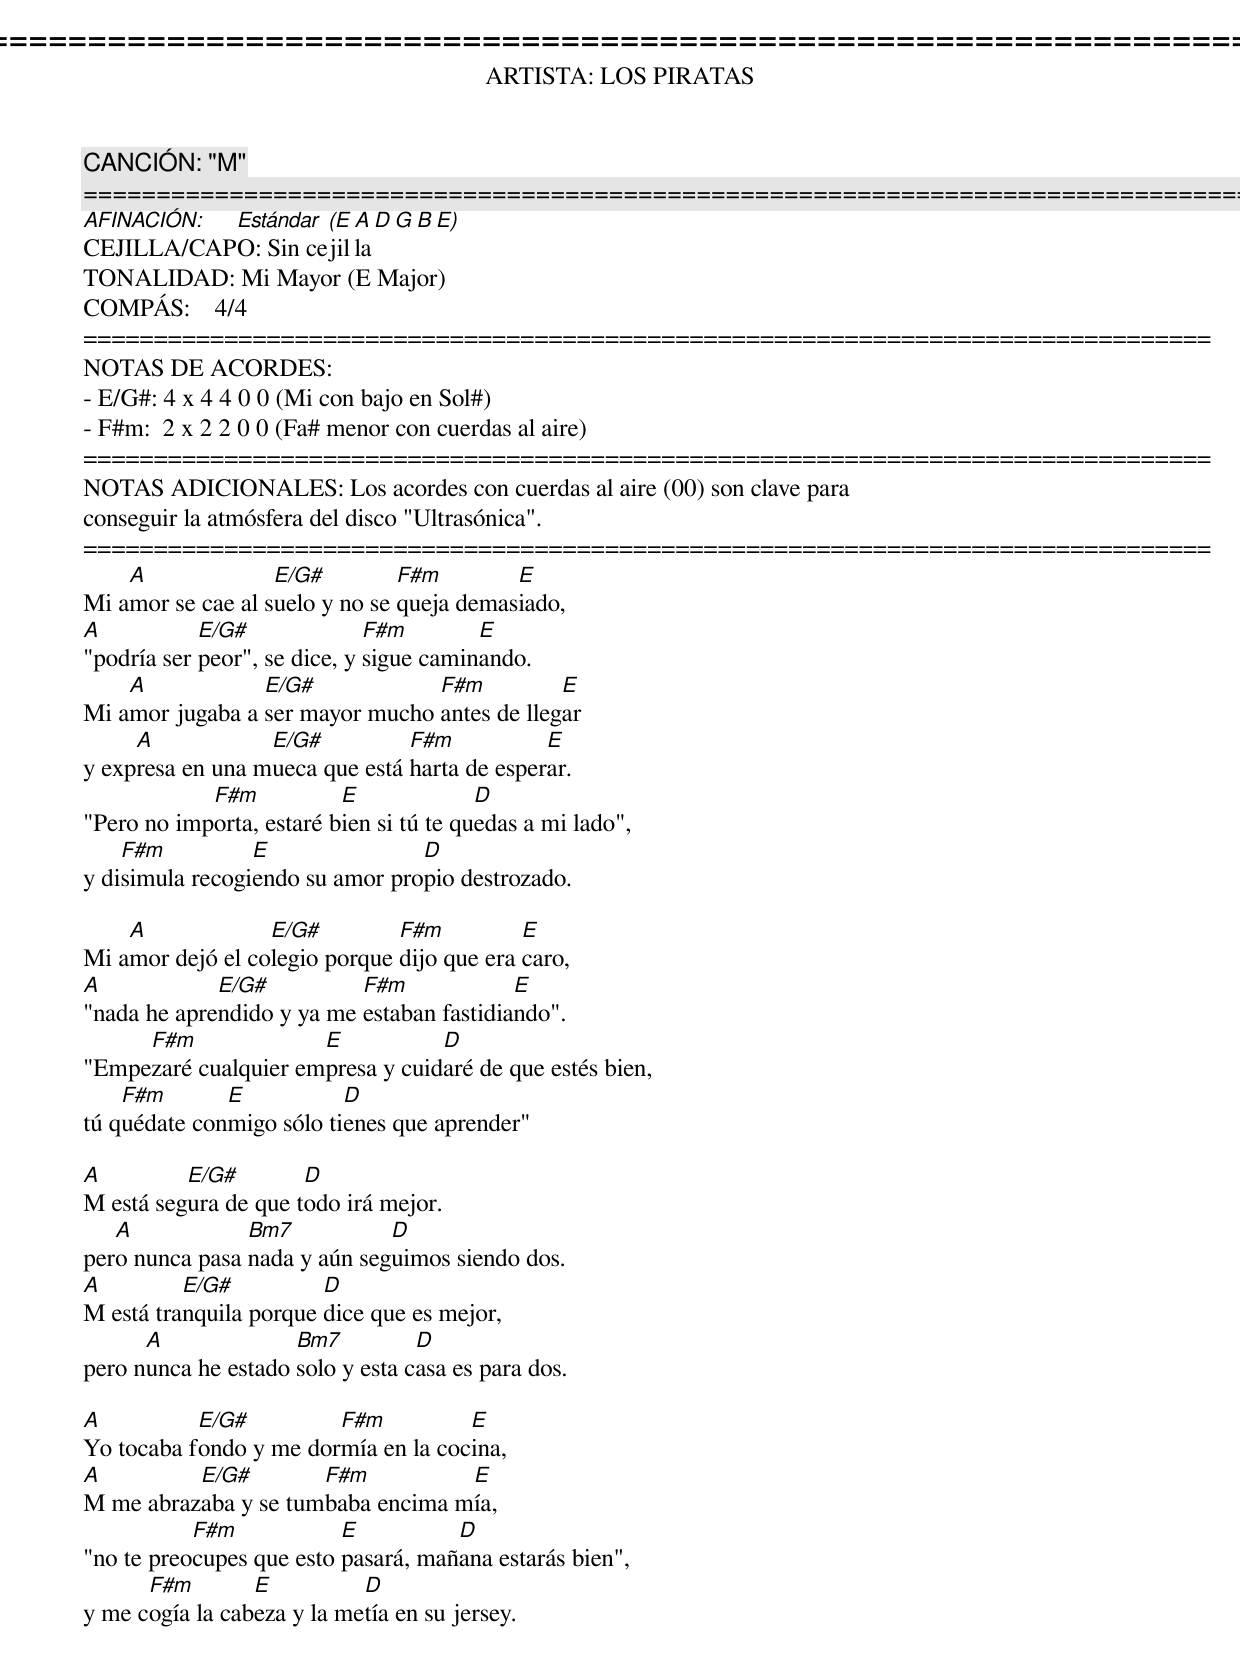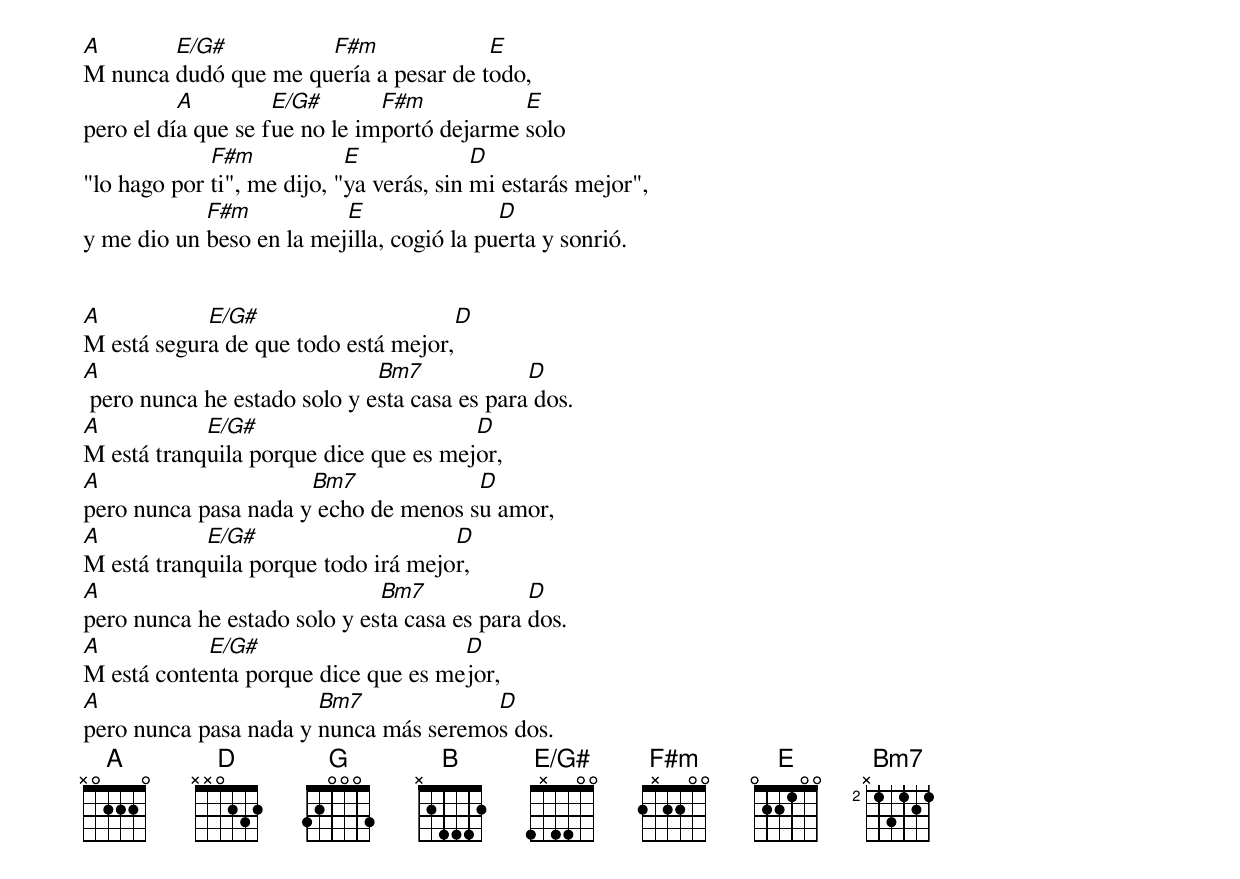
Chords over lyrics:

================================================================================
ARTISTA: LOS PIRATAS
CANCIÓN: "M"
================================================================================
AFINACIÓN: Estándar (E A D G B E)
CEJILLA/CAPO: Sin cejilla
TONALIDAD: Mi Mayor (E Major)
BPM:       128
COMPÁS:    4/4
================================================================================
NOTAS DE ACORDES:
- E/G#: 4 x 4 4 0 0 (Mi con bajo en Sol#)
- F#m:  2 x 2 2 0 0 (Fa# menor con cuerdas al aire)
================================================================================
NOTAS ADICIONALES: Los acordes con cuerdas al aire (00) son clave para
conseguir la atmósfera del disco "Ultrasónica".
================================================================================
E/G#: 4x4400 F#m: 2x2200
    A              E/G#         F#m        E
Mi amor se cae al suelo y no se queja demasiado,
A           E/G#              F#m        E
"podría ser peor", se dice, y sigue caminando.
    A            E/G#            F#m          E
Mi amor jugaba a ser mayor mucho antes de llegar
     A            E/G#          F#m           E
y expresa en una mueca que está harta de esperar.
            F#m           E              D
"Pero no importa, estaré bien si tú te quedas a mi lado",
    F#m          E               D
y disimula recogiendo su amor propio destrozado.

    A             E/G#         F#m          E
Mi amor dejó el colegio porque dijo que era caro,
A            E/G#          F#m             E
"nada he aprendido y ya me estaban fastidiando".
     F#m              E           D
"Empezaré cualquier empresa y cuidaré de que estés bien,
    F#m       E           D
tú quédate conmigo sólo tienes que aprender"

A         E/G#        D
M está segura de que todo irá mejor.
   A            Bm7           D
pero nunca pasa nada y aún seguimos siendo dos.
A         E/G#          D
M está tranquila porque dice que es mejor,
      A              Bm7          D
pero nunca he estado solo y esta casa es para dos.

A          E/G#         F#m          E
Yo tocaba fondo y me dormía en la cocina,
A         E/G#        F#m          E
M me abrazaba y se tumbaba encima mía,
           F#m            E          D
"no te preocupes que esto pasará, mañana estarás bien",
      F#m        E          D
y me cogía la cabeza y la metía en su jersey.

A       E/G#          F#m              E
M nunca dudó que me quería a pesar de todo,
          A         E/G#       F#m           E
pero el día que se fue no le importó dejarme solo
             F#m            E             D
"lo hago por ti", me dijo, "ya verás, sin mi estarás mejor",
            F#m           E                D
y me dio un beso en la mejilla, cogió la puerta y sonrió.


A           E/G#                     D
M está segura de que todo está mejor,
A                             Bm7             D
 pero nunca he estado solo y esta casa es para dos.
A           E/G#                       D
M está tranquila porque dice que es mejor,
A                     Bm7             D
pero nunca pasa nada y echo de menos su amor,
A           E/G#                     D
M está tranquila porque todo irá mejor,
A                             Bm7             D
pero nunca he estado solo y esta casa es para dos.
A           E/G#                     D
M está contenta porque dice que es mejor,
A                      Bm7             D
pero nunca pasa nada y nunca más seremos dos.
